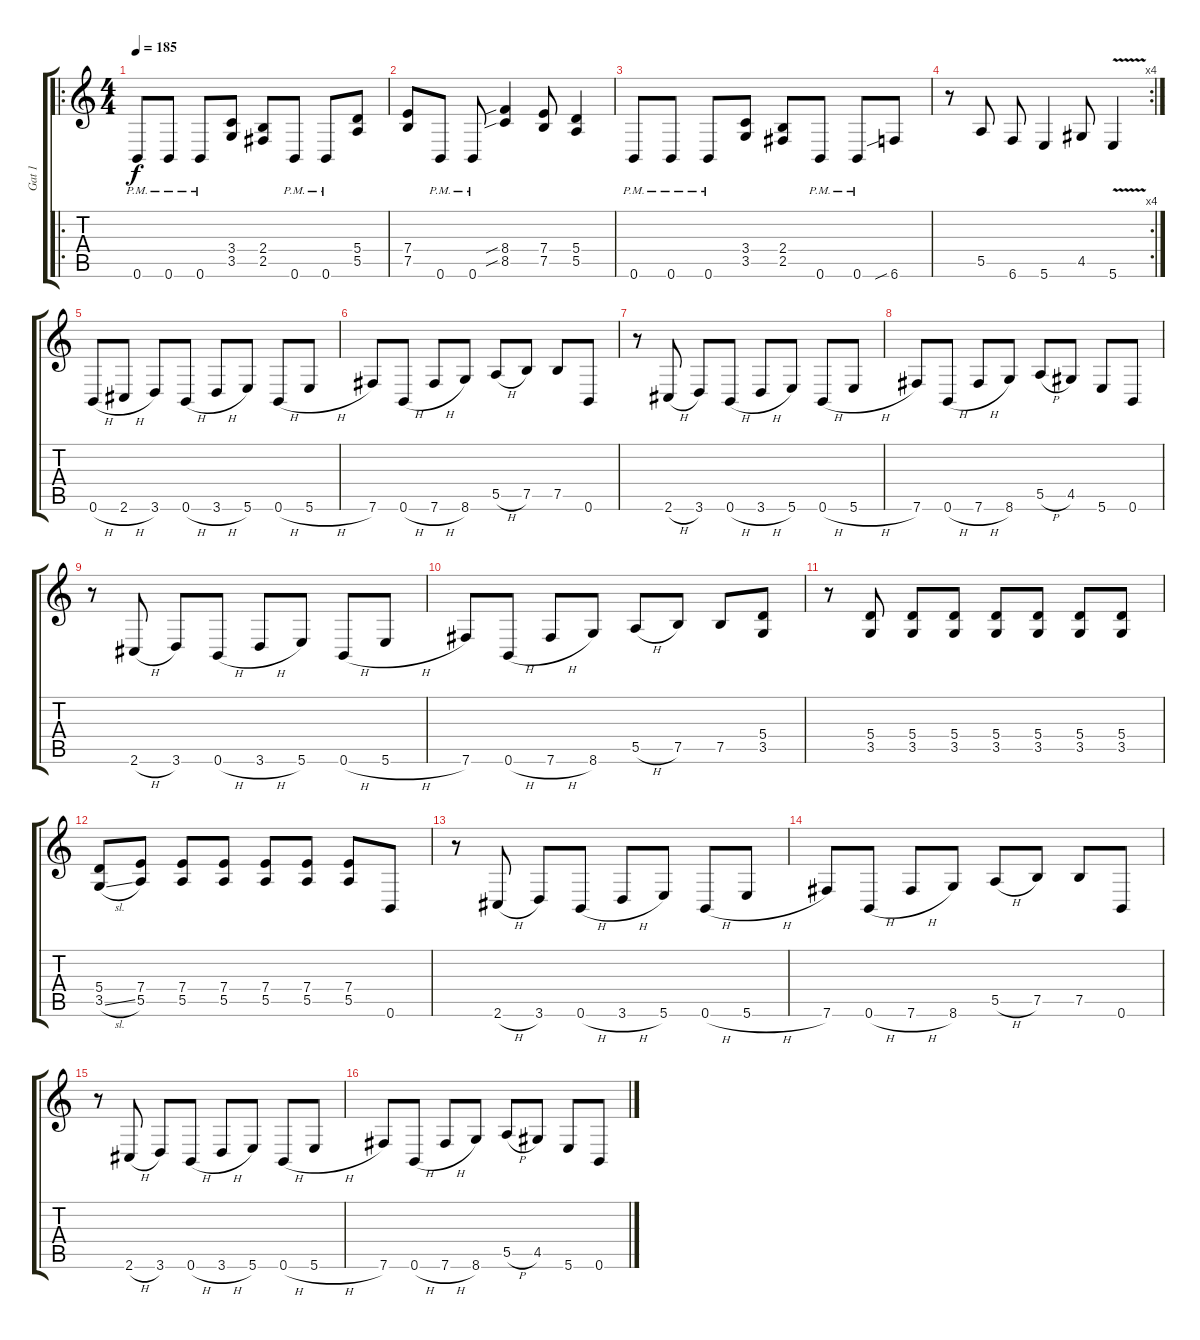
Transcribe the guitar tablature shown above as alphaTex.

\track ("Gat 1" "Gat 1") {instrument distortionguitar}
\staff {score tabs}
\tuning (B3 Gb3 D3 A2 E2 B1) {hide}
\ro
\ts (4 4)
\tempo 185
\clef g2
\ks c
0.6{pm}.8{dy f} 0.6{pm}.8 0.6{pm}.8 (3.4 3.5).8 (2.4 2.5).8 0.6{pm}.8 0.6{pm}.8 (5.4 5.5).8 |
(7.4 7.5).8 0.6{pm}.8 0.6{pm}.8 (8.4{sib} 8.5{sib}).4 (7.4 7.5).8 (5.4 5.5).4 |
0.6{pm}.8 0.6{pm}.8 0.6{pm}.8 (3.4 3.5).8 (2.4 2.5).8 0.6{pm}.8 0.6{pm}.8 6.6{sib}.8 |
\rc 4
r.8 5.5.8 6.6.8 5.6.4 4.5.8 5.6{v}.4 |
0.6{h}.8 2.6{h}.8 3.6.8 0.6{h}.8 3.6{h}.8 5.6.8 0.6{h}.8 5.6{h}.8 |
7.6.8 0.6{h}.8 7.6{h}.8 8.6.8 5.5{h}.8 7.5.8 7.5.8 0.6.8 |
r.8 2.6{h}.8 3.6.8 0.6{h}.8 3.6{h}.8 5.6.8 0.6{h}.8 5.6{h}.8 |
7.6.8 0.6{h}.8 7.6{h}.8 8.6.8 5.5{h}.8 4.5.8 5.6.8 0.6.8 |
r.8 2.6{h}.8 3.6.8 0.6{h}.8 3.6{h}.8 5.6.8 0.6{h}.8 5.6{h}.8 |
7.6.8 0.6{h}.8 7.6{h}.8 8.6.8 5.5{h}.8 7.5.8 7.5.8 (5.4 3.5).8 |
r.8 (5.4 3.5).8 (5.4 3.5).8 (5.4 3.5).8 (5.4 3.5).8 (5.4 3.5).8 (5.4 3.5).8 (5.4 3.5).8 |
(5.4 3.5{sl}).8 (7.4 5.5).8 (7.4 5.5).8 (7.4 5.5).8 (7.4 5.5).8 (7.4 5.5).8 (7.4 5.5).8 0.6.8 |
r.8 2.6{h}.8 3.6.8 0.6{h}.8 3.6{h}.8 5.6.8 0.6{h}.8 5.6{h}.8 |
7.6.8 0.6{h}.8 7.6{h}.8 8.6.8 5.5{h}.8 7.5.8 7.5.8 0.6.8 |
r.8 2.6{h}.8 3.6.8 0.6{h}.8 3.6{h}.8 5.6.8 0.6{h}.8 5.6{h}.8 |
7.6.8 0.6{h}.8 7.6{h}.8 8.6.8 5.5{h}.8 4.5.8 5.6.8 0.6.8
